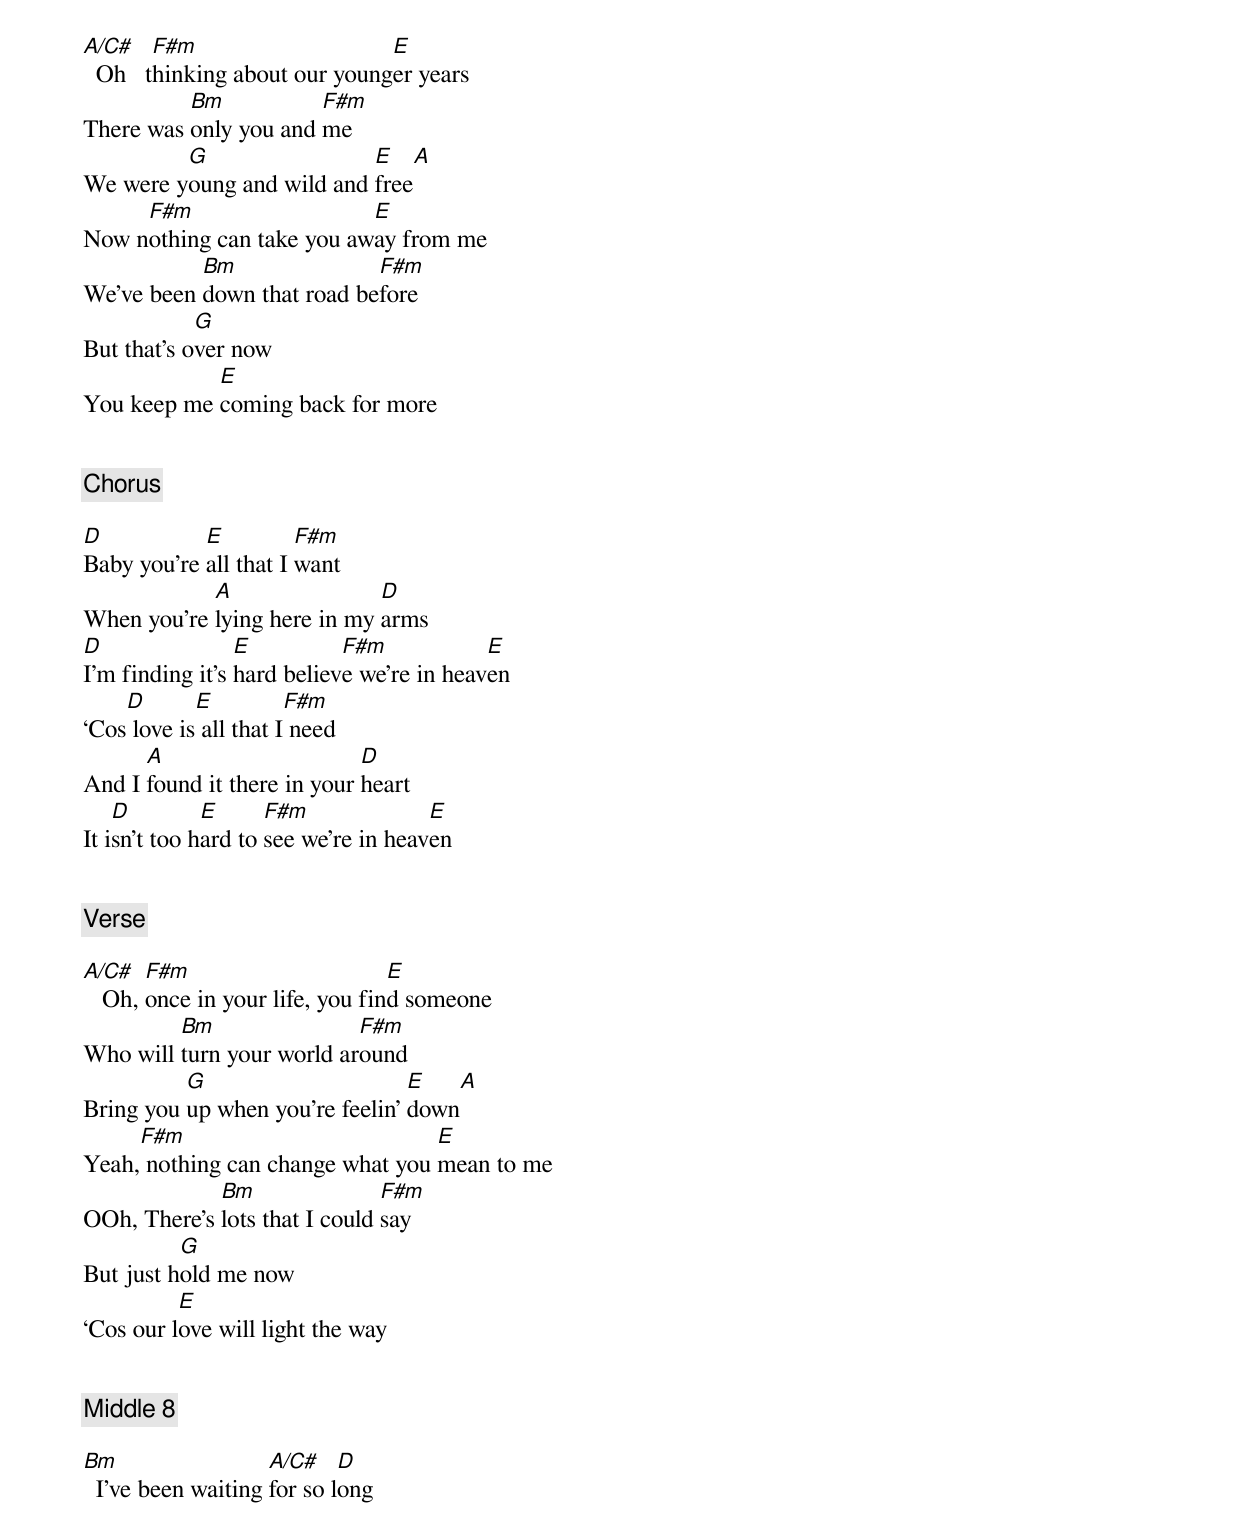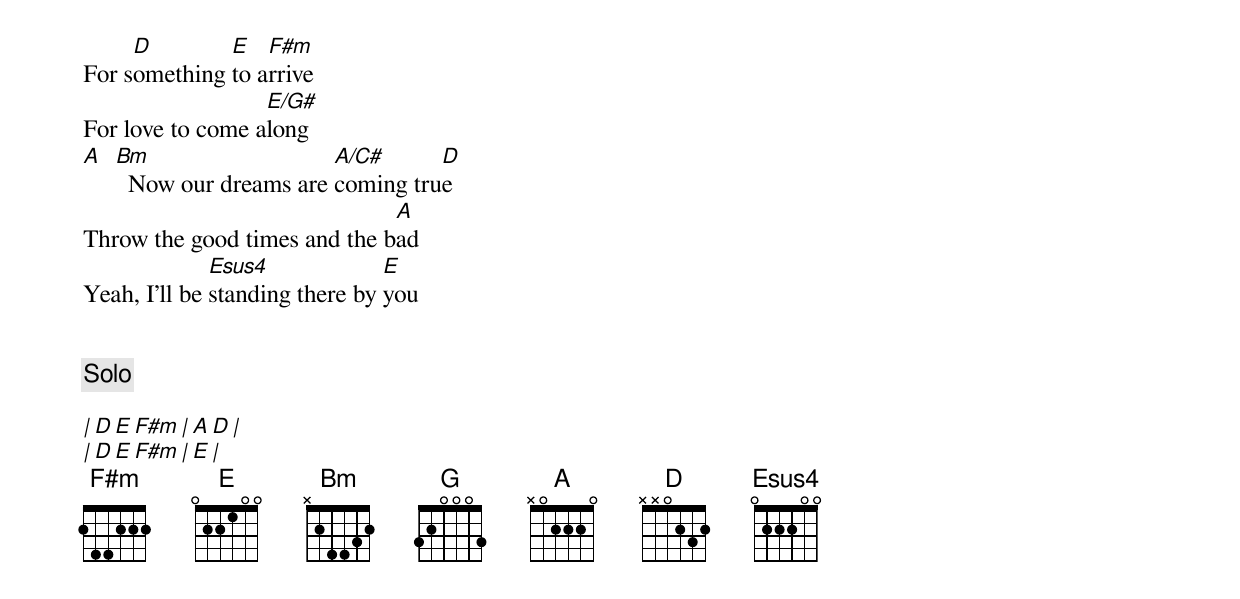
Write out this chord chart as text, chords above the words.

A/C#    F#m                    E
  Oh   thinking about our younger years
          Bm           F#m
There was only you and me
         G                 E            A
We were young and wild and free
     F#m                   E
Now nothing can take you away from me
           Bm               F#m
We've been down that road before
            G
But that's over now
            E
You keep me coming back for more


[Chorus]

D           E          F#m
Baby you're all that I want
            A                D
When you're lying here in my arms
D                E          F#m            E
I'm finding it's hard believe we're in heaven
    D       E          F#m
‘Cos love is all that I need
      A                      D
And I found it there in your heart
    D         E      F#m              E
It isn't too hard to see we're in heaven


[Verse]

A/C#   F#m                       E
   Oh, once in your life, you find someone
         Bm                F#m
Who will turn your world around
          G                      E    A
Bring you up when you're feelin' down
     F#m                          E
Yeah, nothing can change what you mean to me
             Bm                F#m
OOh, There's lots that I could say
          G
But just hold me now
          E
‘Cos our love will light the way


[Middle 8]

Bm                  A/C#    D
  I've been waiting for so long
     D        E   F#m
For something to arrive
                  E/G#
For love to come along
A Bm                   A/C#      D
    Now our dreams are coming true
                              A
Throw the good times and the bad
              Esus4             E
Yeah, I'll be standing there by you


[Solo]

| D E F#m    | A D |
| D E F#m    | E |
